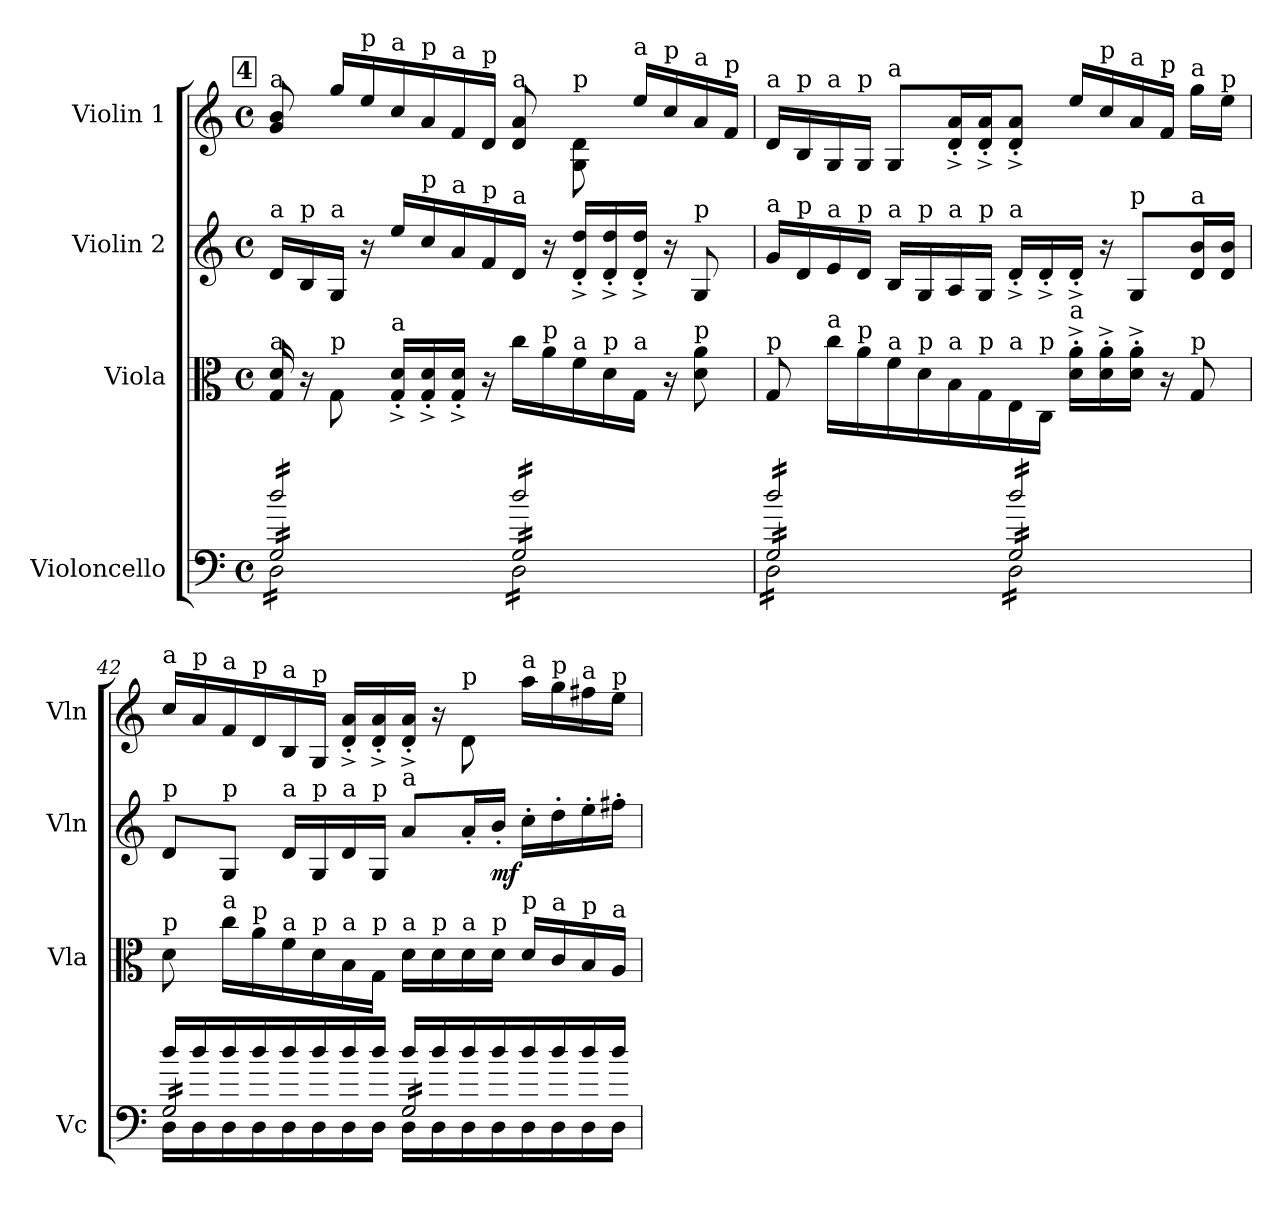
**kern	**kern	**kern	**dynam	**kern
*part4	*part3	*part2	*part2	*part1
*staff4	*staff3	*staff2	*staff2	*staff1
*I"Violoncello	*I"Viola	*I"Violin 2	*	*I"Violin 1
*I'Vc	*I'Vla	*I'Vln	*	*I'Vln
!!LO:LB:g=z
*clefF4	*clefC3	*clefG2	*	*clefG2
*k[]	*k[]	*k[]	*	*k[]
*M4/4	*M4/4	*M4/4	*	*M4/4
*met(c)	*met(c)	*met(c)	*	*met(c)
!!LO:REH:place=s1:a:B:cj:fs=14:t=4
=40	=40	=40	=40	=40
!	!	!	!	!LO:TX:a:t=a
!	!	!LO:TX:a:t=a	!	!
!	!LO:TX:a:t=a	!	!	!
!LO:N:head=open	!	!	!	!
*^	*	*	*	*
*	*^	*	*	*	*
*tremolo	*	*	*	*	*	*
16G/LL	16D\LL	16ddLL	16G/ 16d/	16d/LL	.	8g/ 8b/
!	!	!	!	!LO:TX:a:t=p	!	!
16G/	16D\	16dd	16r	16B/	.	.
!	!	!	!	!LO:TX:a:t=a	!	!
!	!	!	!LO:TX:a:t=p	!	!	!
16G/	16D\	16dd	8G\	16G/JJ	.	16gg/LL
!	!	!	!	!	!	!LO:TX:a:t=p
16G/	16D\	16dd	.	16r	.	16ee/
!	!	!	!	!	!	!LO:TX:a:t=a
!	!	!	!LO:TX:a:t=a	!	!	!
16G/	16D\	16dd	16G/'^ 16d/'^LL	16ee/LL	.	16cc/
!	!	!	!	!	!	!LO:TX:a:t=p
!	!	!	!	!LO:TX:a:t=p	!	!
16G/	16D\	16dd	16G/'^ 16d/'^	16cc/	.	16a/
!	!	!	!	!	!	!LO:TX:a:t=a
!	!	!	!	!LO:TX:a:t=a	!	!
16G/	16D\	16dd	16G/'^ 16d/'^JJ	16a/	.	16f/
!	!	!	!	!	!	!LO:TX:a:t=p
!	!	!	!	!LO:TX:a:t=p	!	!
16G/JJ	16D\JJ	16ddJJ	16r	16f/	.	16d/JJ
!	!	!	!	!	!	!LO:TX:a:t=a
!	!	!	!	!LO:TX:a:t=a	!	!
!LO:N:head=open	!	!	!	!	!	!
16G/LL	16D\LL	16ddLL	16cc\LL	16d/JJ	.	8d/ 8a/
!	!	!	!LO:TX:a:t=p	!	!	!
16G/	16D\	16dd	16a\	16r	.	.
!	!	!	!	!	!	!LO:TX:a:t=p
!	!	!	!LO:TX:a:t=a	!	!	!
16G/	16D\	16dd	16f\	16d/'^ 16dd/'^LL	.	8G\ 8d\
!	!	!	!LO:TX:a:t=p	!	!	!
16G/	16D\	16dd	16d\	16d/'^ 16dd/'^	.	.
!	!	!	!	!	!	!LO:TX:a:t=a
!	!	!	!LO:TX:a:t=a	!	!	!
16G/	16D\	16dd	16G\JJ	16d/'^ 16dd/'^JJ	.	16ee/LL
!	!	!	!	!	!	!LO:TX:a:t=p
16G/	16D\	16dd	16r	16r	.	16cc/
!	!	!	!	!	!	!LO:TX:a:t=a
!	!	!	!	!LO:TX:a:t=p	!	!
!	!	!	!LO:TX:a:t=p	!	!	!
16G/	16D\	16dd	8d\ 8a\	8G/	.	16a/
!	!	!	!	!	!	!LO:TX:a:t=p
16G/JJ	16D\JJ	16ddJJ	.	.	.	16f/JJ
=41	=41	=41	=41	=41	=41	=41
!	!	!	!	!	!	!LO:TX:a:t=a
!	!	!	!	!LO:TX:a:t=a	!	!
!	!	!	!LO:TX:a:t=p	!	!	!
!LO:N:head=open	!	!	!	!	!	!
16G/LL	16D\LL	16ddLL	8G/	16g/LL	.	16d/LL
!	!	!	!	!	!	!LO:TX:a:t=p
!	!	!	!	!LO:TX:a:t=p	!	!
16G/	16D\	16dd	.	16d/	.	16B/
!	!	!	!	!	!	!LO:TX:a:t=a
!	!	!	!	!LO:TX:a:t=a	!	!
!	!	!	!LO:TX:a:t=a	!	!	!
16G/	16D\	16dd	16cc\LL	16e/	.	16G/
!	!	!	!	!	!	!LO:TX:a:t=p
!	!	!	!	!LO:TX:a:t=p	!	!
!	!	!	!LO:TX:a:t=p	!	!	!
16G/	16D\	16dd	16a\	16d/JJ	.	16G/JJ
!	!	!	!	!	!	!LO:TX:a:t=a
!	!	!	!	!LO:TX:a:t=a	!	!
!	!	!	!LO:TX:a:t=a	!	!	!
16G/	16D\	16dd	16f\	16B/LL	.	8G/L
!	!	!	!	!LO:TX:a:t=p	!	!
!	!	!	!LO:TX:a:t=p	!	!	!
16G/	16D\	16dd	16d\	16G/	.	.
!	!	!	!	!LO:TX:a:t=a	!	!
!	!	!	!LO:TX:a:t=a	!	!	!
16G/	16D\	16dd	16B\	16A/	.	16d/'^ 16a/'^L
!	!	!	!	!LO:TX:a:t=p	!	!
!	!	!	!LO:TX:a:t=p	!	!	!
16G/JJ	16D\JJ	16ddJJ	16G\	16G/JJ	.	16d/'^ 16a/'^J
!	!	!	!	!LO:TX:a:t=a	!	!
!	!	!	!LO:TX:a:t=a	!	!	!
!LO:N:head=open	!	!	!	!	!	!
16G/LL	16D\LL	16ddLL	16E\	16d'^/LL	.	8d/'^ 8a/'^J
!	!	!	!LO:TX:a:t=p	!	!	!
16G/	16D\	16dd	16C\JJ	16d'^/	.	.
!	!	!	!LO:TX:a:t=a	!	!	!
16G/	16D\	16dd	16d\'^ 16a\'^LL	16d'^/JJ	.	16ee/LL
!	!	!	!	!	!	!LO:TX:a:t=p
16G/	16D\	16dd	16d\'^ 16a\'^	16r	.	16cc/
!	!	!	!	!	!	!LO:TX:a:t=a
!	!	!	!	!LO:TX:a:t=p	!	!
16G/	16D\	16dd	16d\'^ 16a\'^JJ	8G/L	.	16a/
!	!	!	!	!	!	!LO:TX:a:t=p
16G/	16D\	16dd	16r	.	.	16f/JJ
!	!	!	!	!	!	!LO:TX:a:t=a
!	!	!	!	!LO:TX:a:t=a	!	!
!	!	!	!LO:TX:a:t=p	!	!	!
16G/	16D\	16dd	8G/	16d/ 16b/L	.	16gg\LL
!	!	!	!	!	!	!LO:TX:a:t=p
16G/JJ	16D\JJ	16ddJJ	.	16d/ 16b/JJ	.	16ee\JJ
!!LO:PB:g=z
=42	=42	=42	=42	=42	=42	=42
!	!	!	!	!	!	!LO:TX:a:t=a
!	!	!	!	!LO:TX:a:t=p	!	!
!	!	!	!LO:TX:a:t=p	!	!	!
!LO:N:head=open	!	!	!	!	!	!
16G/LL	16D\LL	16ddLL	8d\	8d/L	.	16cc/LL
!	!	!	!	!	!	!LO:TX:a:t=p
16G/	16D\	16dd	.	.	.	16a/
!	!	!	!	!	!	!LO:TX:a:t=a
!	!	!	!	!LO:TX:a:t=p	!	!
!	!	!	!LO:TX:a:t=a	!	!	!
16G/	16D\	16dd	16cc\LL	8G/J	.	16f/
!	!	!	!	!	!	!LO:TX:a:t=p
!	!	!	!LO:TX:a:t=p	!	!	!
16G/	16D\	16dd	16a\	.	.	16d/
!	!	!	!	!	!	!LO:TX:a:t=a
!	!	!	!	!LO:TX:a:t=a	!	!
!	!	!	!LO:TX:a:t=a	!	!	!
16G/	16D\	16dd	16f\	16d/LL	.	16B/
!	!	!	!	!	!	!LO:TX:a:t=p
!	!	!	!	!LO:TX:a:t=p	!	!
!	!	!	!LO:TX:a:t=p	!	!	!
16G/	16D\	16dd	16d\	16G/	.	16G/JJ
!	!	!	!	!LO:TX:a:t=a	!	!
!	!	!	!LO:TX:a:t=a	!	!	!
16G/	16D\	16dd	16B\	16d/	.	16d/'^ 16a/'^LL
!	!	!	!	!LO:TX:a:t=p	!	!
!	!	!	!LO:TX:a:t=p	!	!	!
16G/JJ	16D\JJ	16ddJJ	16G\JJ	16G/JJ	.	16d/'^ 16a/'^
!	!	!	!	!LO:TX:a:t=a	!	!
!	!	!	!LO:TX:a:t=a	!	!	!
!LO:N:head=open	!	!	!	!	!	!
16G/LL	16D\LL	16ddLL	16d\LL	8a/L	.	16d/'^ 16a/'^JJ
!	!	!	!LO:TX:a:t=p	!	!	!
16G/	16D\	16dd	16d\	.	.	16r
!	!	!	!	!	!	!LO:TX:a:t=p
!	!	!	!LO:TX:a:t=a	!	!	!
16G/	16D\	16dd	16d\	16a'/L	.	8d\
!	!	!	!LO:TX:a:t=p	!	!	!
!	!	!	!	!	!LO:DY:b	!
16G/	16D\	16dd	16d\JJ	16b'/JJ	mf	.
!	!	!	!	!	!	!LO:TX:a:t=a
!	!	!	!LO:TX:a:t=p	!	!	!
16G/	16D\	16dd	16d/LL	16cc'\LL	.	16aa\LL
!	!	!	!	!	!	!LO:TX:a:t=p
!	!	!	!LO:TX:a:t=a	!	!	!
16G/	16D\	16dd	16c/	16dd'\	.	16gg\
!	!	!	!	!	!	!LO:TX:a:t=a
!	!	!	!LO:TX:a:t=p	!	!	!
16G/	16D\	16dd	16B/	16ee'\	.	16ff#X\
!	!	!	!	!	!	!LO:TX:a:t=p
!	!	!	!LO:TX:a:t=a	!	!	!
16G/JJ	16D\JJ	16ddJJ	16A/JJ	16ff#X'\JJ	.	16ee\JJ
*Xtremolo	*	*	*	*	*	*
*v	*v	*v	*	*	*	*
=	=	=	=	=
*-	*-	*-	*-	*-
